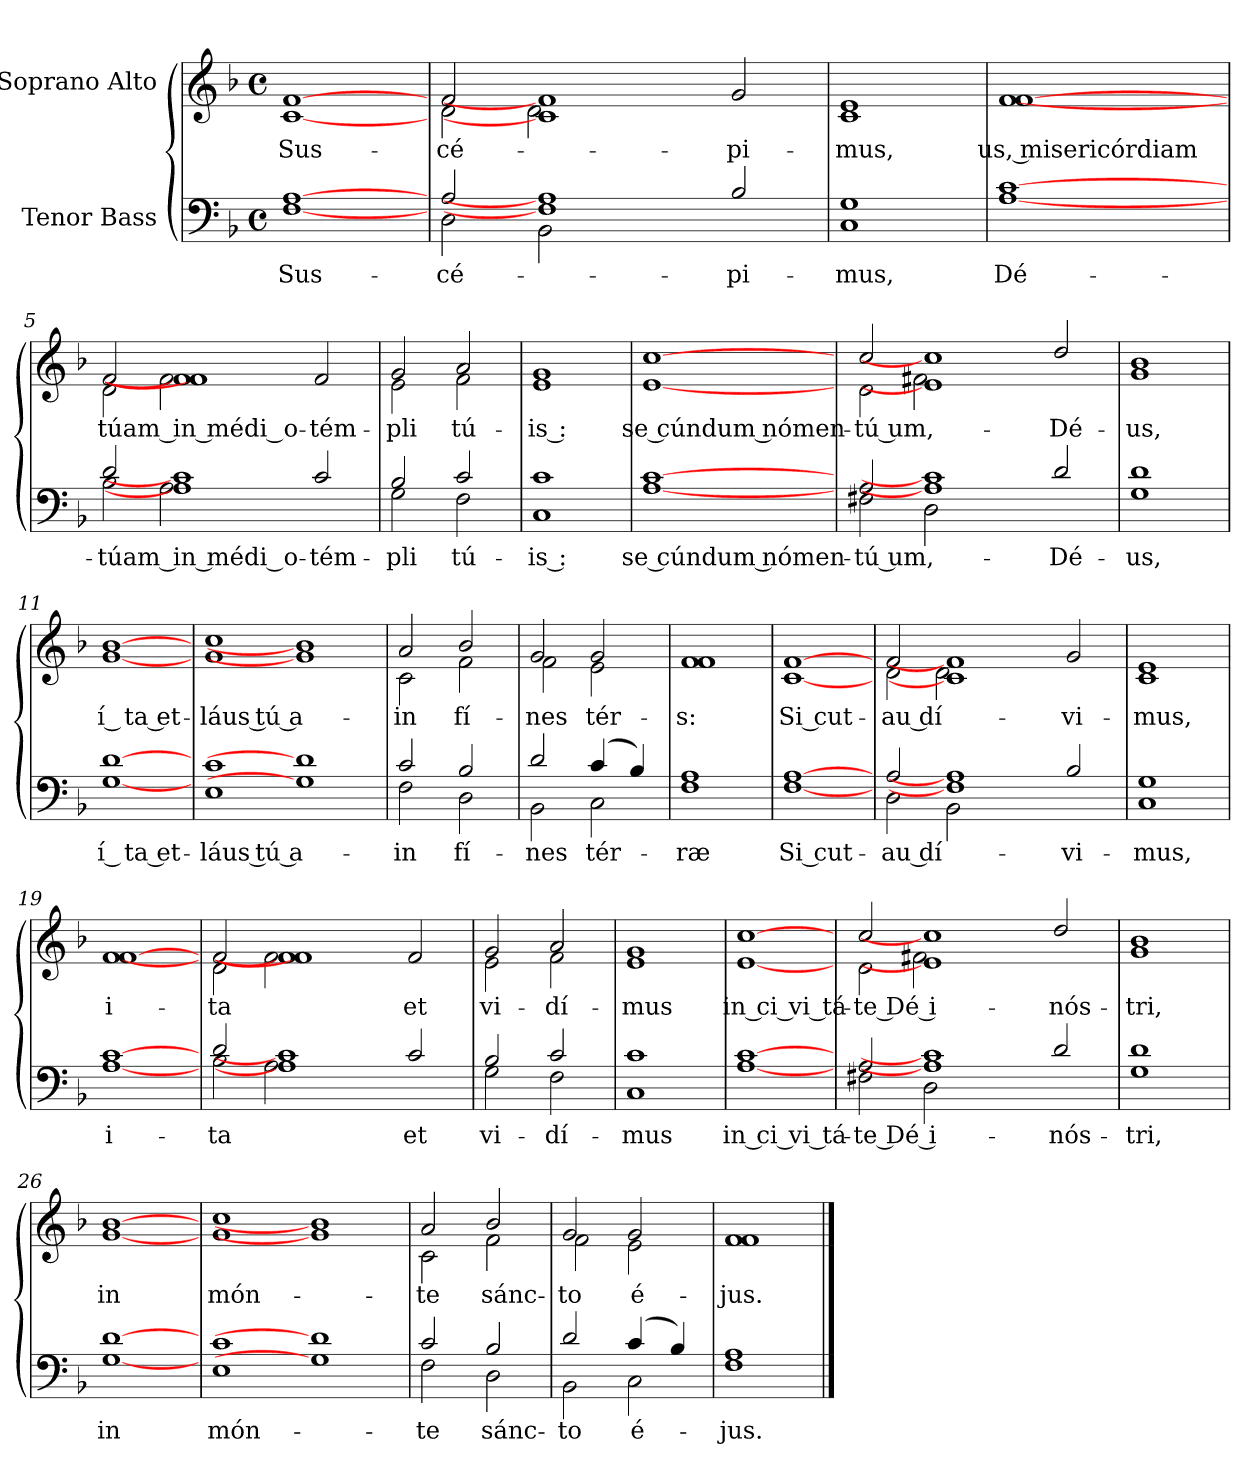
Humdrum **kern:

**kern	**text	**kern	**text
*part2	*part2	*part1	*part1
*staff2	*staff2	*staff1	*staff1
*I"Tenor Bass	*	*I"Soprano Alto	*
*clefF4	*	*clefG2	*
*k[b-]	*	*k[b-]	*
*F:	*	*F:	*
*M4/4	*	*M4/4	*
*met(c)	*	*met(c)	*
=1	=1	=1	=1
!	!LO:LY:a	!	!LO:LY:b
[1F [1A	Sus-	[1c [1f	Sus-
=2	=2	=2	=2
!	!LO:LY:a	!	!LO:LY:b
*^	*	*^	*
2A/	2D\	-cé-	2f/	2d\	-cé-
1F] 1A]	2BB-\	.	1c] 1f]	2d\	.
.	1ryy	.	.	1ryy	.
!	!	!LO:LY:a	!	!	!LO:LY:b
2B-/	.	-pi-	2g/	.	-pi-
*v	*v	*	*	*	*
*	*	*v	*v	*
=3	=3	=3	=3
!	!LO:LY:a	!	!LO:LY:b
1C 1G	-mus,	1c 1e	-mus,
=4	=4	=4	=4
!	!LO:LY:a	!	!LO:LY:b
[1A [1c	Dé-	[1f [1f	-us, mi­se­ri­cór­di­am
=5	=5	=5	=5
!	!LO:LY:a:rj	!	!LO:LY:b:rj
*^	*	*^	*
2d/	2B-\	-tú­am in mé­di o-	2f/	2d\	tú­am in mé­di o-
1A] 1c]	2A\	.	1f] 1f]	2f\	.
.	1ryy	.	.	1ryy	.
!	!	!LO:LY:a	!	!	!LO:LY:b
2c/	.	-tém-	2f/	.	-tém-
=6	=6	=6	=6	=6	=6
!	!	!LO:LY:a	!	!	!LO:LY:b
2B-/	2G\	-pli	2g/	2e\	-pli
!	!	!LO:LY:a	!	!	!LO:LY:b
2c/	2F\	tú-	2a/	2f\	tú-
=7	=7	=7	=7	=7	=7
!	!	!LO:LY:a:rj	!	!	!LO:LY:b:rj
*v	*v	*	*	*	*
*	*	*v	*v	*
1C 1c	-is :	1e 1g	-is :
!!LO:LB:g=z
=8	=8	=8	=8
!	!LO:LY:a:rj	!	!LO:LY:b:rj
[1A [1c	se cún­dum nó­men-	[1e [1cc	se cún­dum nó­men-
=9	=9	=9	=9
!	!LO:LY:a:rj	!	!LO:LY:b:rj
*^	*	*^	*
2A/	2F#X\	-tú um,-	2cc/	2d\	-tú um,-
1A] 1c]	2D\	.	1e] 1cc]	2f#X\	.
.	1ryy	.	.	1ryy	.
!	!	!LO:LY:a	!	!	!LO:LY:b
2d/	.	-Dé-	2dd/	.	-Dé-
*v	*v	*	*	*	*
*	*	*v	*v	*
=10	=10	=10	=10
!	!LO:LY:a	!	!LO:LY:b
1G 1d	-us,	1g 1b-	-us,
=11	=11	=11	=11
!	!LO:LY:a:rj	!	!LO:LY:b:rj
[1G [1d	í ta et-	[1g [1b-	í ta et-
=12	=12	=12	=12
!	!LO:LY:a:rj	!	!LO:LY:b:rj
1E 1c	-láus tú a-	1g 1cc	-láus tú a-
1G] 1d]	.	1g] 1b-]	.
=13	=13	=13	=13
!	!LO:LY:a	!	!LO:LY:b
*^	*	*^	*
2c/	2F\	-in	2a/	2c\	-in
!	!	!LO:LY:a	!	!	!LO:LY:b
2B-/	2D\	fí-	2b-/	2f\	fí-
=14	=14	=14	=14	=14	=14
!	!	!LO:LY:a	!	!	!LO:LY:b
2d/	2BB-\	-nes	2g/	2f\	-nes
!	!	!LO:LY:a	!	!	!LO:LY:b
(4c/	2C\	tér-	2g/	2e\	tér-
4B-/)	.	.	.	.	.
*v	*v	*	*	*	*
*	*	*v	*v	*
=15	=15	=15	=15
!	!LO:LY:a	!	!LO:LY:b
1F 1A	-ræ	1f 1f	s:
!!LO:LB:g=z
=16	=16	=16	=16
!	!LO:LY:a:rj	!	!LO:LY:b:rj
[1F [1A	Si cut-	[1c [1f	Si cut-
=17	=17	=17	=17
!	!LO:LY:a:rj	!	!LO:LY:b:rj
*^	*	*^	*
2A/	2D\	-au dí-	2f/	2d\	-au dí-
1F] 1A]	2BB-\	.	1c] 1f]	2d\	.
.	1ryy	.	.	1ryy	.
!	!	!LO:LY:a	!	!	!LO:LY:b
2B-/	.	-vi-	2g/	.	-vi-
*v	*v	*	*	*	*
*	*	*v	*v	*
=18	=18	=18	=18
!	!LO:LY:a	!	!LO:LY:b
1C 1G	-mus,	1c 1e	-mus,
=19	=19	=19	=19
!	!LO:LY:a:rj	!	!LO:LY:b:rj
[1A [1c	i-	[1f [1f	i-
=20	=20	=20	=20
!	!LO:LY:a	!	!LO:LY:b
*^	*	*^	*
2d/	2B-\	-ta	2f/	2d\	-ta
1A] 1c]	2A\	.	1f] 1f]	2f\	.
.	1ryy	.	.	1ryy	.
!	!	!LO:LY:a	!	!	!LO:LY:b
2c/	.	et	2f/	.	et
=21	=21	=21	=21	=21	=21
!	!	!LO:LY:a	!	!	!LO:LY:b
2B-/	2G\	vi-	2g/	2e\	vi-
!	!	!LO:LY:a	!	!	!LO:LY:b
2c/	2F\	-dí-	2a/	2f\	-dí-
=22	=22	=22	=22	=22	=22
!	!	!LO:LY:a	!	!	!LO:LY:b
*v	*v	*	*	*	*
*	*	*v	*v	*
1C 1c	-mus	1e 1g	-mus
!!LO:LB:g=z
=23	=23	=23	=23
!	!LO:LY:a	!	!LO:LY:b
[1A [1c	in ci vi tá-	[1e [1cc	in ci vi tá-
=24	=24	=24	=24
!	!LO:LY:a:rj	!	!LO:LY:b:rj
*^	*	*^	*
2A/	2F#X\	-te Dé i-	2cc/	2d\	-te Dé i-
1A] 1c]	2D\	.	1e] 1cc]	2f#X\	.
.	1ryy	.	.	1ryy	.
!	!	!LO:LY:a	!	!	!LO:LY:b
2d/	.	-nós-	2dd/	.	-nós-
*v	*v	*	*	*	*
*	*	*v	*v	*
=25	=25	=25	=25
!	!LO:LY:a	!	!LO:LY:b
1G 1d	-tri,	1g 1b-	-tri,
=26	=26	=26	=26
!	!LO:LY:a	!	!LO:LY:b
[1G [1d	in	[1g [1b-	in
=27	=27	=27	=27
!	!LO:LY:a	!	!LO:LY:b
1E 1c	món-	1g 1cc	món-
1G] 1d]	.	1g] 1b-]	.
=28	=28	=28	=28
!	!LO:LY:a	!	!LO:LY:b
*^	*	*^	*
2c/	2F\	-te	2a/	2c\	-te
!	!	!LO:LY:a	!	!	!LO:LY:b
2B-/	2D\	sánc-	2b-/	2f\	sánc-
=29	=29	=29	=29	=29	=29
!	!	!LO:LY:a	!	!	!LO:LY:b
2d/	2BB-\	-to	2g/	2f\	-to
!	!	!LO:LY:a	!	!	!LO:LY:b
(4c/	2C\	é-	2g/	2e\	é-
4B-/)	.	.	.	.	.
*v	*v	*	*	*	*
*	*	*v	*v	*
=30	=30	=30	=30
!	!LO:LY:a	!	!LO:LY:b
1F 1A	-jus.	1f 1f	-jus.
==	==	==	==
*-	*-	*-	*-
